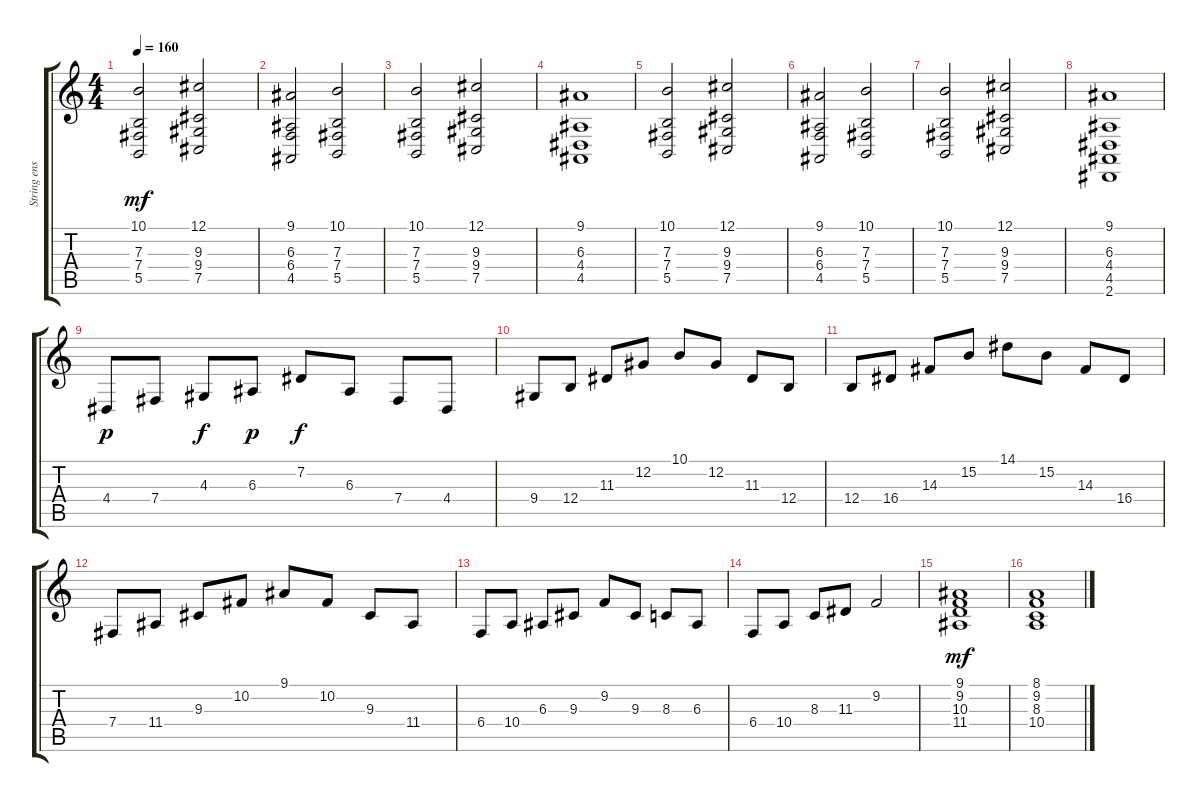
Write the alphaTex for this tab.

\track ("String ensemble" "String ens") {instrument stringensemble1}
\staff {score tabs}
\tuning (Db4 Ab3 E3 B2 Gb2 Db2) {hide}
\ts (4 4)
\tempo 160
\clef g2
\ks c
(10.1 7.3 7.4 5.5).2{dy mf} (12.1 9.3 9.4 7.5).2 |
(9.1 6.3 6.4 4.5).2 (10.1 7.3 7.4 5.5).2 |
(10.1 7.3 7.4 5.5).2 (12.1 9.3 9.4 7.5).2 |
(9.1 6.3 4.4 4.5).1 |
(10.1 7.3 7.4 5.5).2 (12.1 9.3 9.4 7.5).2 |
(9.1 6.3 6.4 4.5).2 (10.1 7.3 7.4 5.5).2 |
(10.1 7.3 7.4 5.5).2 (12.1 9.3 9.4 7.5).2 |
(9.1 6.3 4.4 4.5 2.6).1 |
4.4.8{dy p volume 13} 7.4.8 4.3.8{dy f} 6.3.8{dy p} 7.2.8{dy f} 6.3.8 7.4.8 4.4.8 |
9.4.8 12.4.8 11.3.8 12.2.8 10.1.8 12.2.8 11.3.8 12.4.8 |
12.4.8 16.4.8 14.3.8 15.2.8 14.1.8 15.2.8 14.3.8 16.4.8 |
7.4.8 11.4.8 9.3.8 10.2.8 9.1.8 10.2.8 9.3.8 11.4.8 |
6.4.8 10.4.8 6.3.8 9.3.8 9.2.8 9.3.8 8.3.8 6.3.8 |
6.4.8 10.4.8 8.3.8 11.3.8 9.2.2 |
(9.1 9.2 10.3 11.4).1{dy mf volume 11} |
(8.1 9.2 8.3 10.4).1
